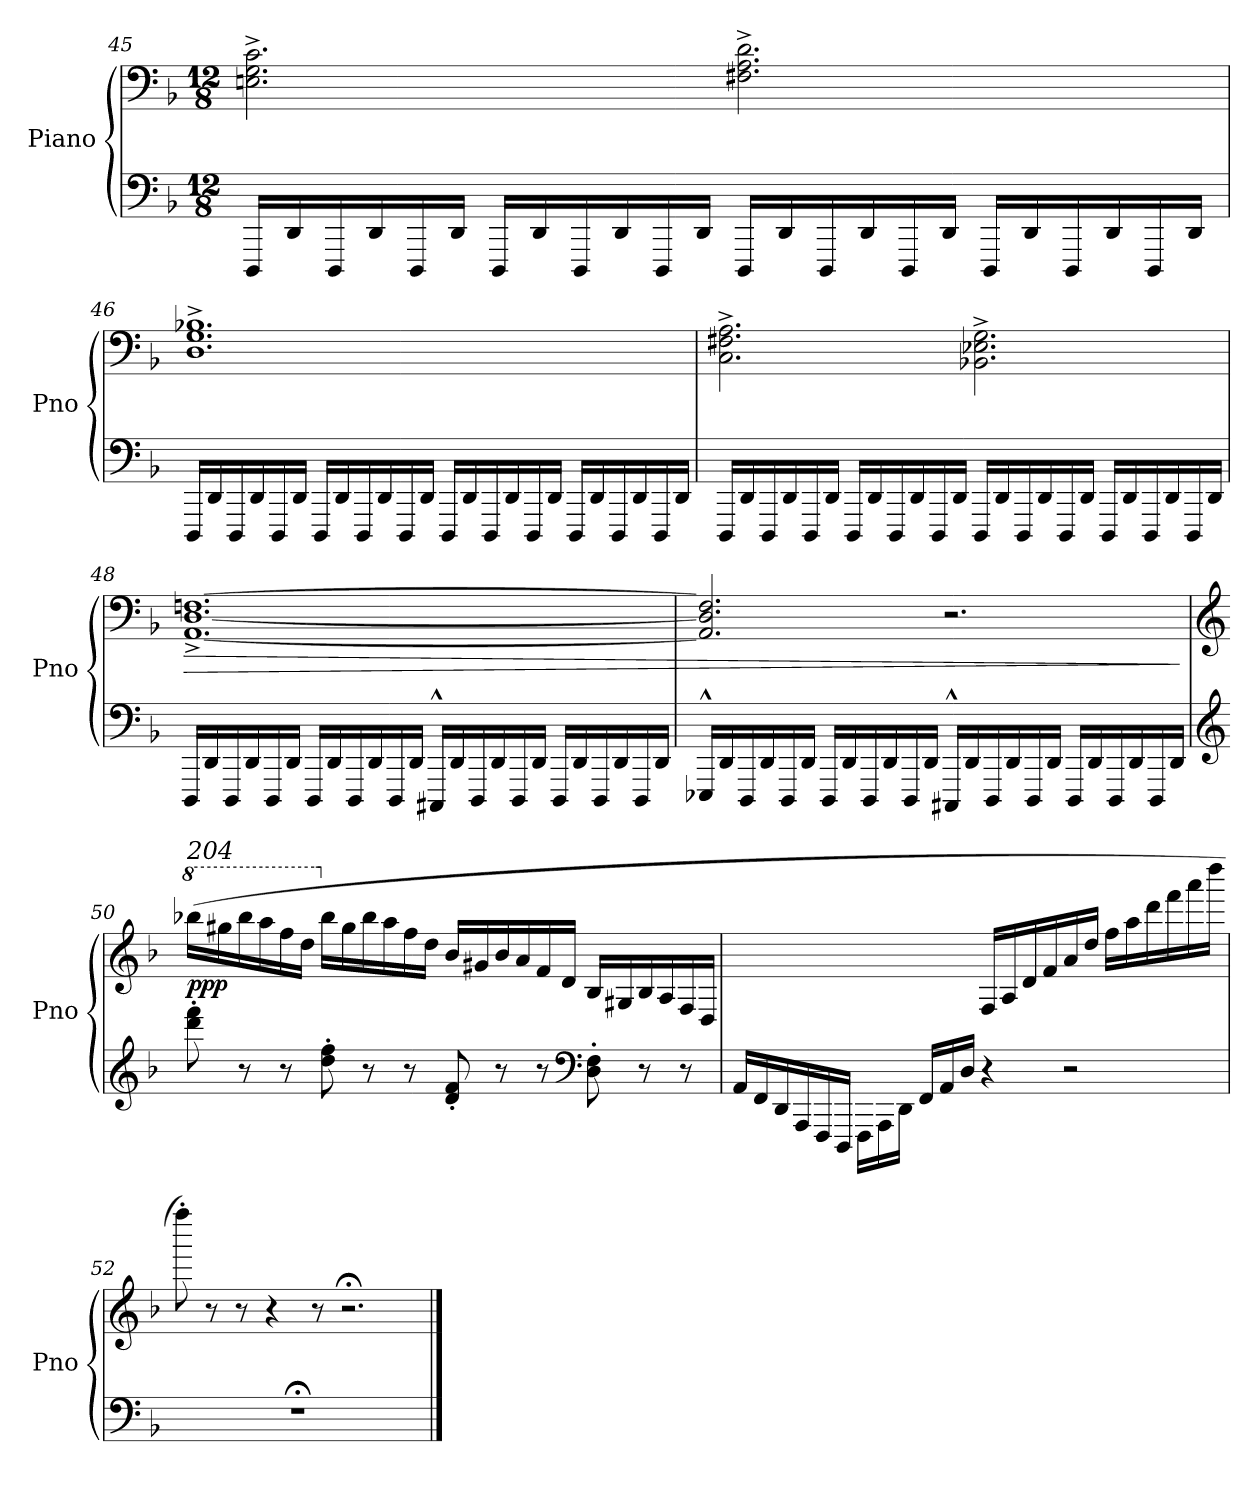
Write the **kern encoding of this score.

**kern	**kern	**dynam
*part1	*part1	*part1
*staff2	*staff1	*staff1/2
*I"Piano	*	*
*I'Pno	*	*
*clefF4	*clefF4	*
*k[b-]	*k[b-]	*
*M12/8	*M12/8	*
=45	=45	=45
16DDD/LL	2.En\^ 2.G\^ 2.c\^	.
16DD/	.	.
16DDD/	.	.
16DD/	.	.
16DDD/	.	.
16DD/JJ	.	.
16DDD/LL	.	.
16DD/	.	.
16DDD/	.	.
16DD/	.	.
16DDD/	.	.
16DD/JJ	.	.
16DDD/LL	2.F#X\^ 2.A\^ 2.d\^	.
16DD/	.	.
16DDD/	.	.
16DD/	.	.
16DDD/	.	.
16DD/JJ	.	.
16DDD/LL	.	.
16DD/	.	.
16DDD/	.	.
16DD/	.	.
16DDD/	.	.
16DD/JJ	.	.
!!LO:PB:g=z
=46	=46	=46
16DDD/LL	1.D^ 1.G^ 1.B-X^	.
16DD/	.	.
16DDD/	.	.
16DD/	.	.
16DDD/	.	.
16DD/JJ	.	.
16DDD/LL	.	.
16DD/	.	.
16DDD/	.	.
16DD/	.	.
16DDD/	.	.
16DD/JJ	.	.
16DDD/LL	.	.
16DD/	.	.
16DDD/	.	.
16DD/	.	.
16DDD/	.	.
16DD/JJ	.	.
16DDD/LL	.	.
16DD/	.	.
16DDD/	.	.
16DD/	.	.
16DDD/	.	.
16DD/JJ	.	.
=47	=47	=47
16DDD/LL	2.C\^ 2.F#X\^ 2.A\^	.
16DD/	.	.
16DDD/	.	.
16DD/	.	.
16DDD/	.	.
16DD/JJ	.	.
16DDD/LL	.	.
16DD/	.	.
16DDD/	.	.
16DD/	.	.
16DDD/	.	.
16DD/JJ	.	.
16DDD/LL	2.BB-X\^ 2.E-X\^ 2.G\^	.
16DD/	.	.
16DDD/	.	.
16DD/	.	.
16DDD/	.	.
16DD/JJ	.	.
16DDD/LL	.	.
16DD/	.	.
16DDD/	.	.
16DD/	.	.
16DDD/	.	.
16DD/JJ	.	.
!!LO:LB:g=z
=48	=48	=48
!	!	!LO:HP:b
16DDD/LL	[1.AA^ [1.D^ [1.Fn^	>
16DD/	.	.
16DDD/	.	.
16DD/	.	.
16DDD/	.	.
16DD/JJ	.	.
16DDD/LL	.	.
16DD/	.	.
16DDD/	.	.
16DD/	.	.
16DDD/	.	.
16DD/JJ	.	.
16CCC#X^^/LL	.	.
16DD/	.	.
16DDD/	.	.
16DD/	.	.
16DDD/	.	.
16DD/JJ	.	.
16DDD/LL	.	.
16DD/	.	.
16DDD/	.	.
16DD/	.	.
16DDD/	.	.
16DD/JJ	.	.
=49	=49	=49
16EEE-X^^/LL	2.AA/] 2.D/] 2.F/]	.
16DD/	.	.
16DDD/	.	.
16DD/	.	.
16DDD/	.	.
16DD/JJ	.	.
16DDD/LL	.	.
16DD/	.	.
16DDD/	.	.
16DD/	.	.
16DDD/	.	.
16DD/JJ	.	.
16CCC#X^^/LL	2.r	.
16DD/	.	.
16DDD/	.	.
16DD/	.	.
16DDD/	.	.
16DD/JJ	.	.
16DDD/LL	.	.
16DD/	.	.
16DDD/	.	.
16DD/	.	.
16DDD/	.	.
16DD/JJ	.	.
.	.	]
!!LO:LB:g=z
=50	=50	=50
*clefG2	*clefG2	*
*	*8va	*
!	!LO:TX:a:i:t=204	!
!	!	!LO:DY:b
8ddd\' 8fff\'	(16bbb-X\LL	ppp
.	16ggg#X\	.
8r	16bbb-\	.
.	16aaa\	.
8r	16fff\	.
.	16ddd\JJ	.
*	*X8va	*
8dd\' 8ff\'	16bb-\LL	.
.	16gg#\	.
8r	16bb-\	.
.	16aa\	.
8r	16ff\	.
.	16dd\JJ	.
8d/' 8f/'	16b-/LL	.
.	16g#X/	.
8r	16b-/	.
.	16a/	.
8r	16f/	.
.	16d/JJ	.
*clefF4	*	*
8D\' 8F\'	16B-/LL	.
.	16G#X/	.
8r	16B-/	.
.	16A/	.
8r	16F/	.
.	16D/JJ	.
=51	=51	=51
16AA/LL	2.ryy	.
16FF/	.	.
16DD/	.	.
16AAA/	.	.
16FFF/	.	.
16DDD/JJ	.	.
16FFF\LL	.	.
16AAA\	.	.
16DD\JJ	.	.
16FF/LL	.	.
16AA/	.	.
16D/JJ	.	.
4r	16F/LL	.
.	16A/	.
.	16d/	.
.	16f/	.
2r	16a/	.
.	16dd/JJ	.
.	16ff\LL	.
.	16aa\	.
.	16ddd\	.
.	16fff\	.
.	16aaa\	.
.	16dddd\JJ	.
=52	=52	=52
1.r;<	8ffff'\)	.
.	8r	.
.	8r	.
.	4r	.
.	8r	.
.	2.r;<	.
==	==	==
*-	*-	*-
